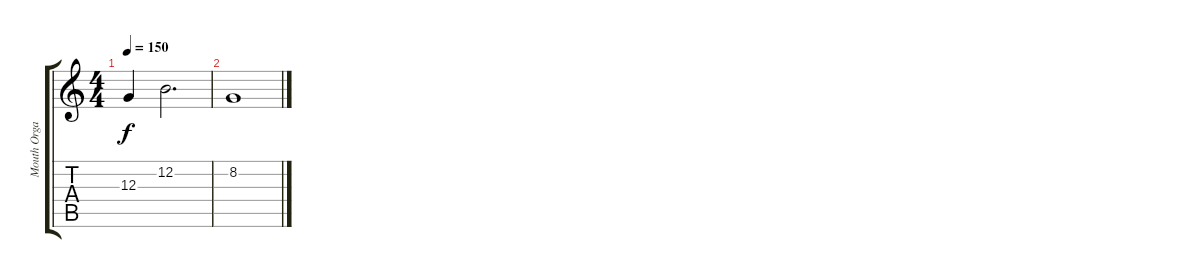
\track ("Mouth Organ" "Mouth Orga") {instrument harmonica}
\staff {score tabs}
\tuning (E4 B3 G3 D3 A2 E2) {hide}
\ts (4 4)
\tempo 150
\clef g2
\ks c
12.3{t}.4{dy f} 12.2.2{d} |
8.2.1
